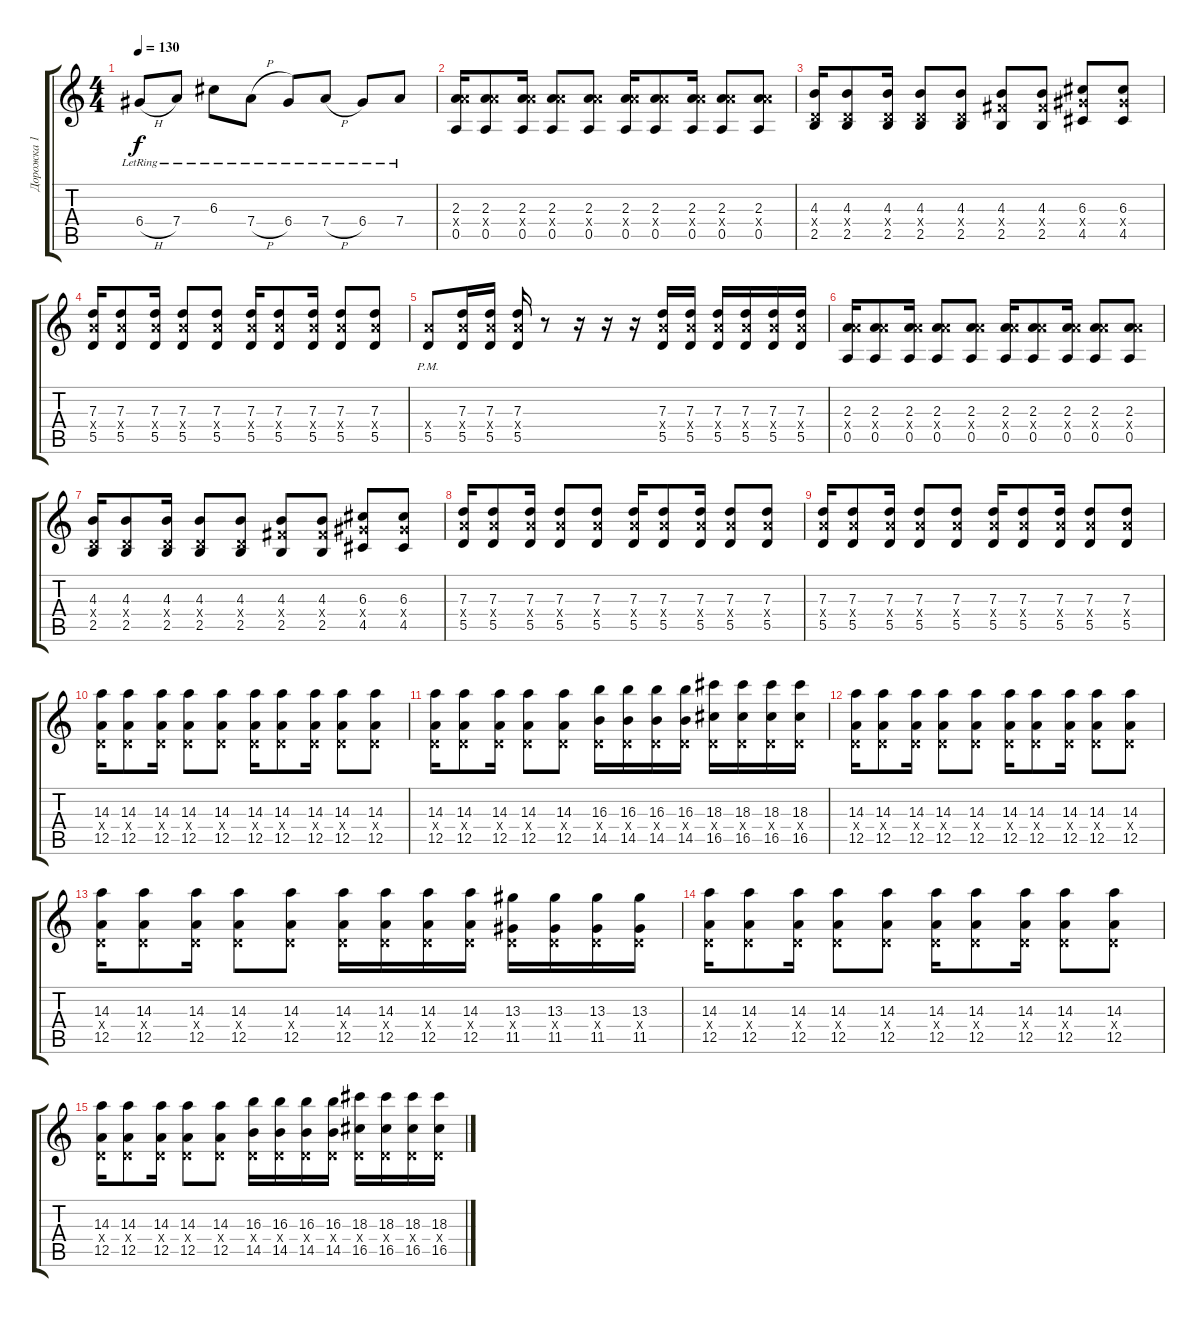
\track ("Дорожка 1" "Дорожка 1") {instrument overdrivenguitar}
\staff {score tabs}
\tuning (E4 B3 G3 D3 A2 E2) {hide}
\ts (4 4)
\tempo 130
\clef g2
\ks c
6.4{h lr}.8{dy f} 7.4{lr}.8 6.3{lr}.8 7.4{h lr}.8 6.4{lr}.8 7.4{h lr}.8 6.4{lr}.8 7.4{lr}.8 |
(2.3 7.4{x} 0.5).16 (2.3 7.4{x} 0.5).8 (2.3 7.4{x} 0.5).16 (2.3 7.4{x} 0.5).8 (2.3 7.4{x} 0.5).8 (2.3 7.4{x} 0.5).16 (2.3 7.4{x} 0.5).8 (2.3 7.4{x} 0.5).16 (2.3 7.4{x} 0.5).8 (2.3 7.4{x} 0.5).8 |
(4.3 0.4{x} 2.5).16 (4.3 0.4{x} 2.5).8 (4.3 0.4{x} 2.5).16 (4.3 0.4{x} 2.5).8 (4.3 0.4{x} 2.5).8 (4.3 4.4{x} 2.5).8 (4.3 4.4{x} 2.5).8 (6.3 6.4{x} 4.5).8 (6.3 6.4{x} 4.5).8 |
(7.3 7.4{x} 5.5).16 (7.3 7.4{x} 5.5).8 (7.3 7.4{x} 5.5).16 (7.3 7.4{x} 5.5).8 (7.3 7.4{x} 5.5).8 (7.3 7.4{x} 5.5).16 (7.3 7.4{x} 5.5).8 (7.3 7.4{x} 5.5).16 (7.3 7.4{x} 5.5).8 (7.3 7.4{x} 5.5).8 |
(7.4{pm x} 5.5{pm}).8 (7.3 7.4{x} 5.5).16 (7.3 7.4{x} 5.5).16 (7.3 7.4{x} 5.5).16 r.8 r.16 r.16 r.16 (7.3 7.4{x} 5.5).16 (7.3 7.4{x} 5.5).16 (7.3 7.4{x} 5.5).16 (7.3 7.4{x} 5.5).16 (7.3 7.4{x} 5.5).16 (7.3 7.4{x} 5.5).16 |
(2.3 7.4{x} 0.5).16 (2.3 7.4{x} 0.5).8 (2.3 7.4{x} 0.5).16 (2.3 7.4{x} 0.5).8 (2.3 7.4{x} 0.5).8 (2.3 7.4{x} 0.5).16 (2.3 7.4{x} 0.5).8 (2.3 7.4{x} 0.5).16 (2.3 7.4{x} 0.5).8 (2.3 7.4{x} 0.5).8 |
(4.3 0.4{x} 2.5).16 (4.3 0.4{x} 2.5).8 (4.3 0.4{x} 2.5).16 (4.3 0.4{x} 2.5).8 (4.3 0.4{x} 2.5).8 (4.3 4.4{x} 2.5).8 (4.3 4.4{x} 2.5).8 (6.3 6.4{x} 4.5).8 (6.3 6.4{x} 4.5).8 |
(7.3 7.4{x} 5.5).16 (7.3 7.4{x} 5.5).8 (7.3 7.4{x} 5.5).16 (7.3 7.4{x} 5.5).8 (7.3 7.4{x} 5.5).8 (7.3 7.4{x} 5.5).16 (7.3 7.4{x} 5.5).8 (7.3 7.4{x} 5.5).16 (7.3 7.4{x} 5.5).8 (7.3 7.4{x} 5.5).8 |
(7.3 7.4{x} 5.5).16 (7.3 7.4{x} 5.5).8 (7.3 7.4{x} 5.5).16 (7.3 7.4{x} 5.5).8 (7.3 7.4{x} 5.5).8 (7.3 7.4{x} 5.5).16 (7.3 7.4{x} 5.5).8 (7.3 7.4{x} 5.5).16 (7.3 7.4{x} 5.5).8 (7.3 7.4{x} 5.5).8 |
(14.3 0.4{x} 12.5).16 (14.3 0.4{x} 12.5).8 (14.3 0.4{x} 12.5).16 (14.3 0.4{x} 12.5).8 (14.3 0.4{x} 12.5).8 (14.3 0.4{x} 12.5).16 (14.3 0.4{x} 12.5).8 (14.3 0.4{x} 12.5).16 (14.3 0.4{x} 12.5).8 (14.3 0.4{x} 12.5).8 |
(14.3 0.4{x} 12.5).16 (14.3 0.4{x} 12.5).8 (14.3 0.4{x} 12.5).16 (14.3 0.4{x} 12.5).8 (14.3 0.4{x} 12.5).8 (16.3 0.4{x} 14.5).16 (16.3 0.4{x} 14.5).16 (16.3 0.4{x} 14.5).16 (16.3 0.4{x} 14.5).16 (18.3 0.4{x} 16.5).16 (18.3 0.4{x} 16.5).16 (18.3 0.4{x} 16.5).16 (18.3 0.4{x} 16.5).16 |
(14.3 0.4{x} 12.5).16 (14.3 0.4{x} 12.5).8 (14.3 0.4{x} 12.5).16 (14.3 0.4{x} 12.5).8 (14.3 0.4{x} 12.5).8 (14.3 0.4{x} 12.5).16 (14.3 0.4{x} 12.5).8 (14.3 0.4{x} 12.5).16 (14.3 0.4{x} 12.5).8 (14.3 0.4{x} 12.5).8 |
(14.3 0.4{x} 12.5).16 (14.3 0.4{x} 12.5).8 (14.3 0.4{x} 12.5).16 (14.3 0.4{x} 12.5).8 (14.3 0.4{x} 12.5).8 (14.3 0.4{x} 12.5).16 (14.3 0.4{x} 12.5).16 (14.3 0.4{x} 12.5).16 (14.3 0.4{x} 12.5).16 (13.3 0.4{x} 11.5).16 (13.3 0.4{x} 11.5).16 (13.3 0.4{x} 11.5).16 (13.3 0.4{x} 11.5).16 |
(14.3 0.4{x} 12.5).16 (14.3 0.4{x} 12.5).8 (14.3 0.4{x} 12.5).16 (14.3 0.4{x} 12.5).8 (14.3 0.4{x} 12.5).8 (14.3 0.4{x} 12.5).16 (14.3 0.4{x} 12.5).8 (14.3 0.4{x} 12.5).16 (14.3 0.4{x} 12.5).8 (14.3 0.4{x} 12.5).8 |
(14.3 0.4{x} 12.5).16 (14.3 0.4{x} 12.5).8 (14.3 0.4{x} 12.5).16 (14.3 0.4{x} 12.5).8 (14.3 0.4{x} 12.5).8 (16.3 0.4{x} 14.5).16 (16.3 0.4{x} 14.5).16 (16.3 0.4{x} 14.5).16 (16.3 0.4{x} 14.5).16 (18.3 0.4{x} 16.5).16 (18.3 0.4{x} 16.5).16 (18.3 0.4{x} 16.5).16 (18.3 0.4{x} 16.5).16
